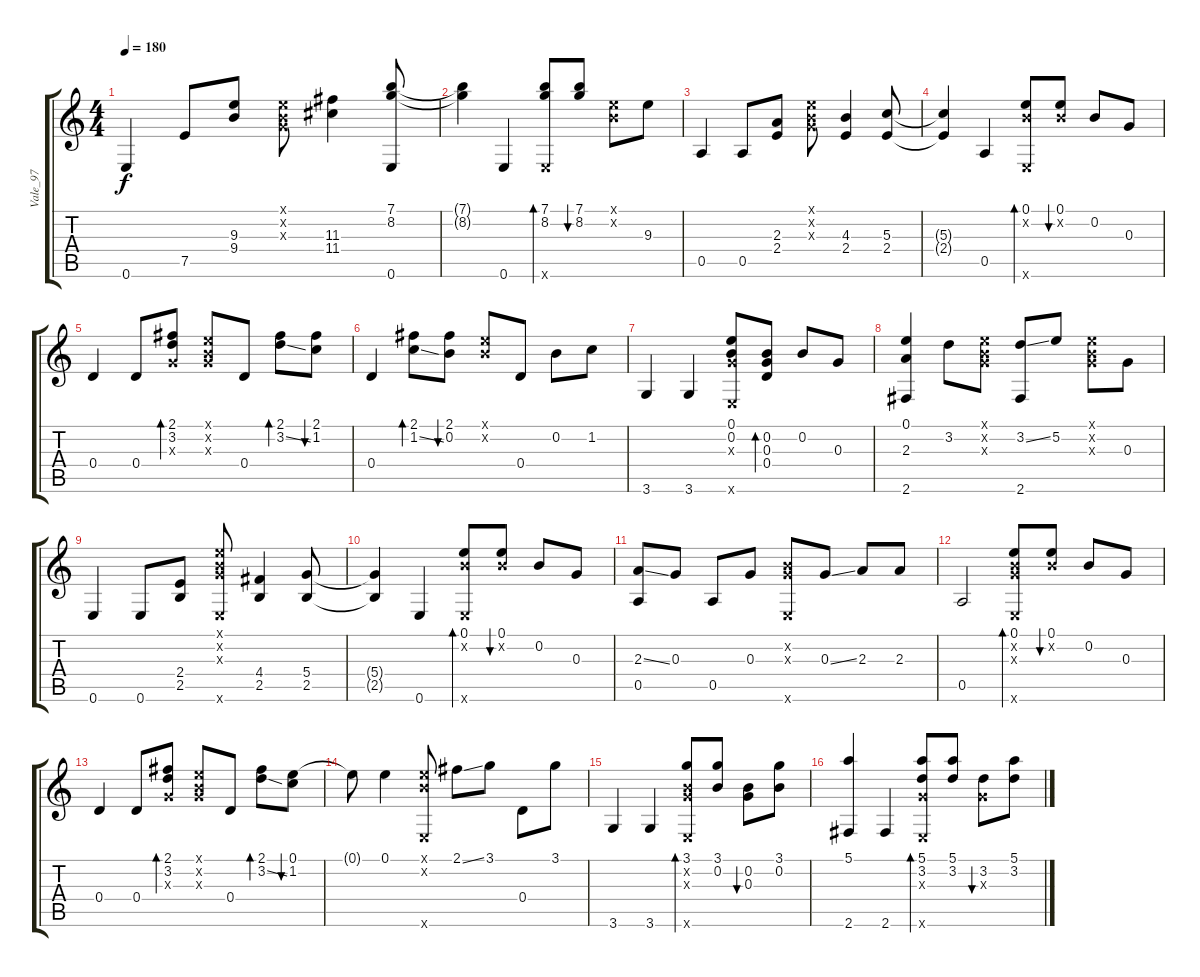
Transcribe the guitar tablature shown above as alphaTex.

\track ("Vale_97" "Vale_97") {instrument acousticguitarsteel}
\staff {score tabs}
\tuning (E4 B3 G3 D3 A2 E2) {hide}
\ts (4 4)
\tempo 180
\clef g2
\ks c
0.6.4{dy f} 7.5.8 (9.3 9.4).8 (0.1{x} 0.2{x} 0.3{x}).8 (11.3 11.4).4 (7.1 8.2 0.6).8 |
(7.1{t} 8.2{t}).4 0.6.4 (7.1 8.2 0.6{x}).8{bd 60} (7.1 8.2).8{bu 60} (0.1{x} 0.2{x}).8 9.3.8 |
0.5.4 0.5.8 (2.3 2.4).8 (0.1{x} 0.2{x} 0.3{x}).8 (4.3 2.4).4 (5.3 2.4).8 |
(5.3{t} 2.4{t}).4 0.5.4 (0.1 0.2{x} 0.6{x}).8{bd 60} (0.1 0.2{x}).8{bu 60} 0.2.8 0.3.8 |
0.4.4 0.4.8 (2.1 3.2 0.3{x}).8{bd 60} (0.1{x} 0.2{x} 0.3{x}).8 0.4.8 (2.1 3.2{ss}).8{bd 60} (2.1 1.2).8{bu 60} |
0.4.4 (2.1 1.2{ss}).8{bd 60} (2.1 0.2).8{bu 60} (0.1{x} 0.2{x}).8 0.4.8 0.2.8 1.2.8 |
3.6.4 3.6.4 (0.1 0.2 0.3{x} 0.6{x}).8 (0.2 0.3 0.4).8{bd 60} 0.2.8 0.3.8 |
(0.1 2.3 2.6).4 3.2.8 (0.1{x} 0.2{x} 0.3{x}).8 (3.2{ss} 2.6).8 5.2.8 (0.1{x} 0.2{x} 0.3{x}).8 0.3.8 |
0.6.4 0.6.8 (2.4 2.5).8 (0.1{x} 0.2{x} 0.3{x} 0.6{x}).8 (4.4 2.5).4 (5.4 2.5).8 |
(5.4{t} 2.5{t}).4 0.6.4 (0.1 0.2{x} 0.6{x}).8{bd 60} (0.1 0.2{x}).8{bu 60} 0.2.8 0.3.8 |
(2.3{ss} 0.5).8 0.3.8 0.5.8 0.3.8 (0.2{x} 0.3{x} 0.6{x}).8 0.3{ss}.8 2.3.8 2.3.8 |
0.5.2 (0.1 0.2{x} 0.3{x} 0.6{x}).8{bd 60} (0.1 0.2{x}).8{bu 60} 0.2.8 0.3.8 |
0.4.4 0.4.8 (2.1 3.2 0.3{x}).8{bd 60} (0.1{x} 0.2{x} 0.3{x}).8 0.4.8 (2.1 3.2{ss}).8{bd 60} (0.1 1.2).8{bu 60} |
0.1{t}.8 0.1.4 (0.1{x} 0.2{x} 0.6{x}).8 2.1{ss}.8 3.1.8 0.4.8 3.1.8 |
3.6.4 3.6.4 (3.1 0.2{x} 0.3{x} 0.6{x}).8{bd 60} (3.1 0.2).8 (0.2 0.3).8{bu 60} (3.1 0.2).8 |
(5.1 2.6).4 2.6.4 (5.1 3.2 0.3{x} 0.6{x}).8{bd 60} (5.1 3.2).8 (3.2 0.3{x}).8{bu 60} (5.1 3.2).8
